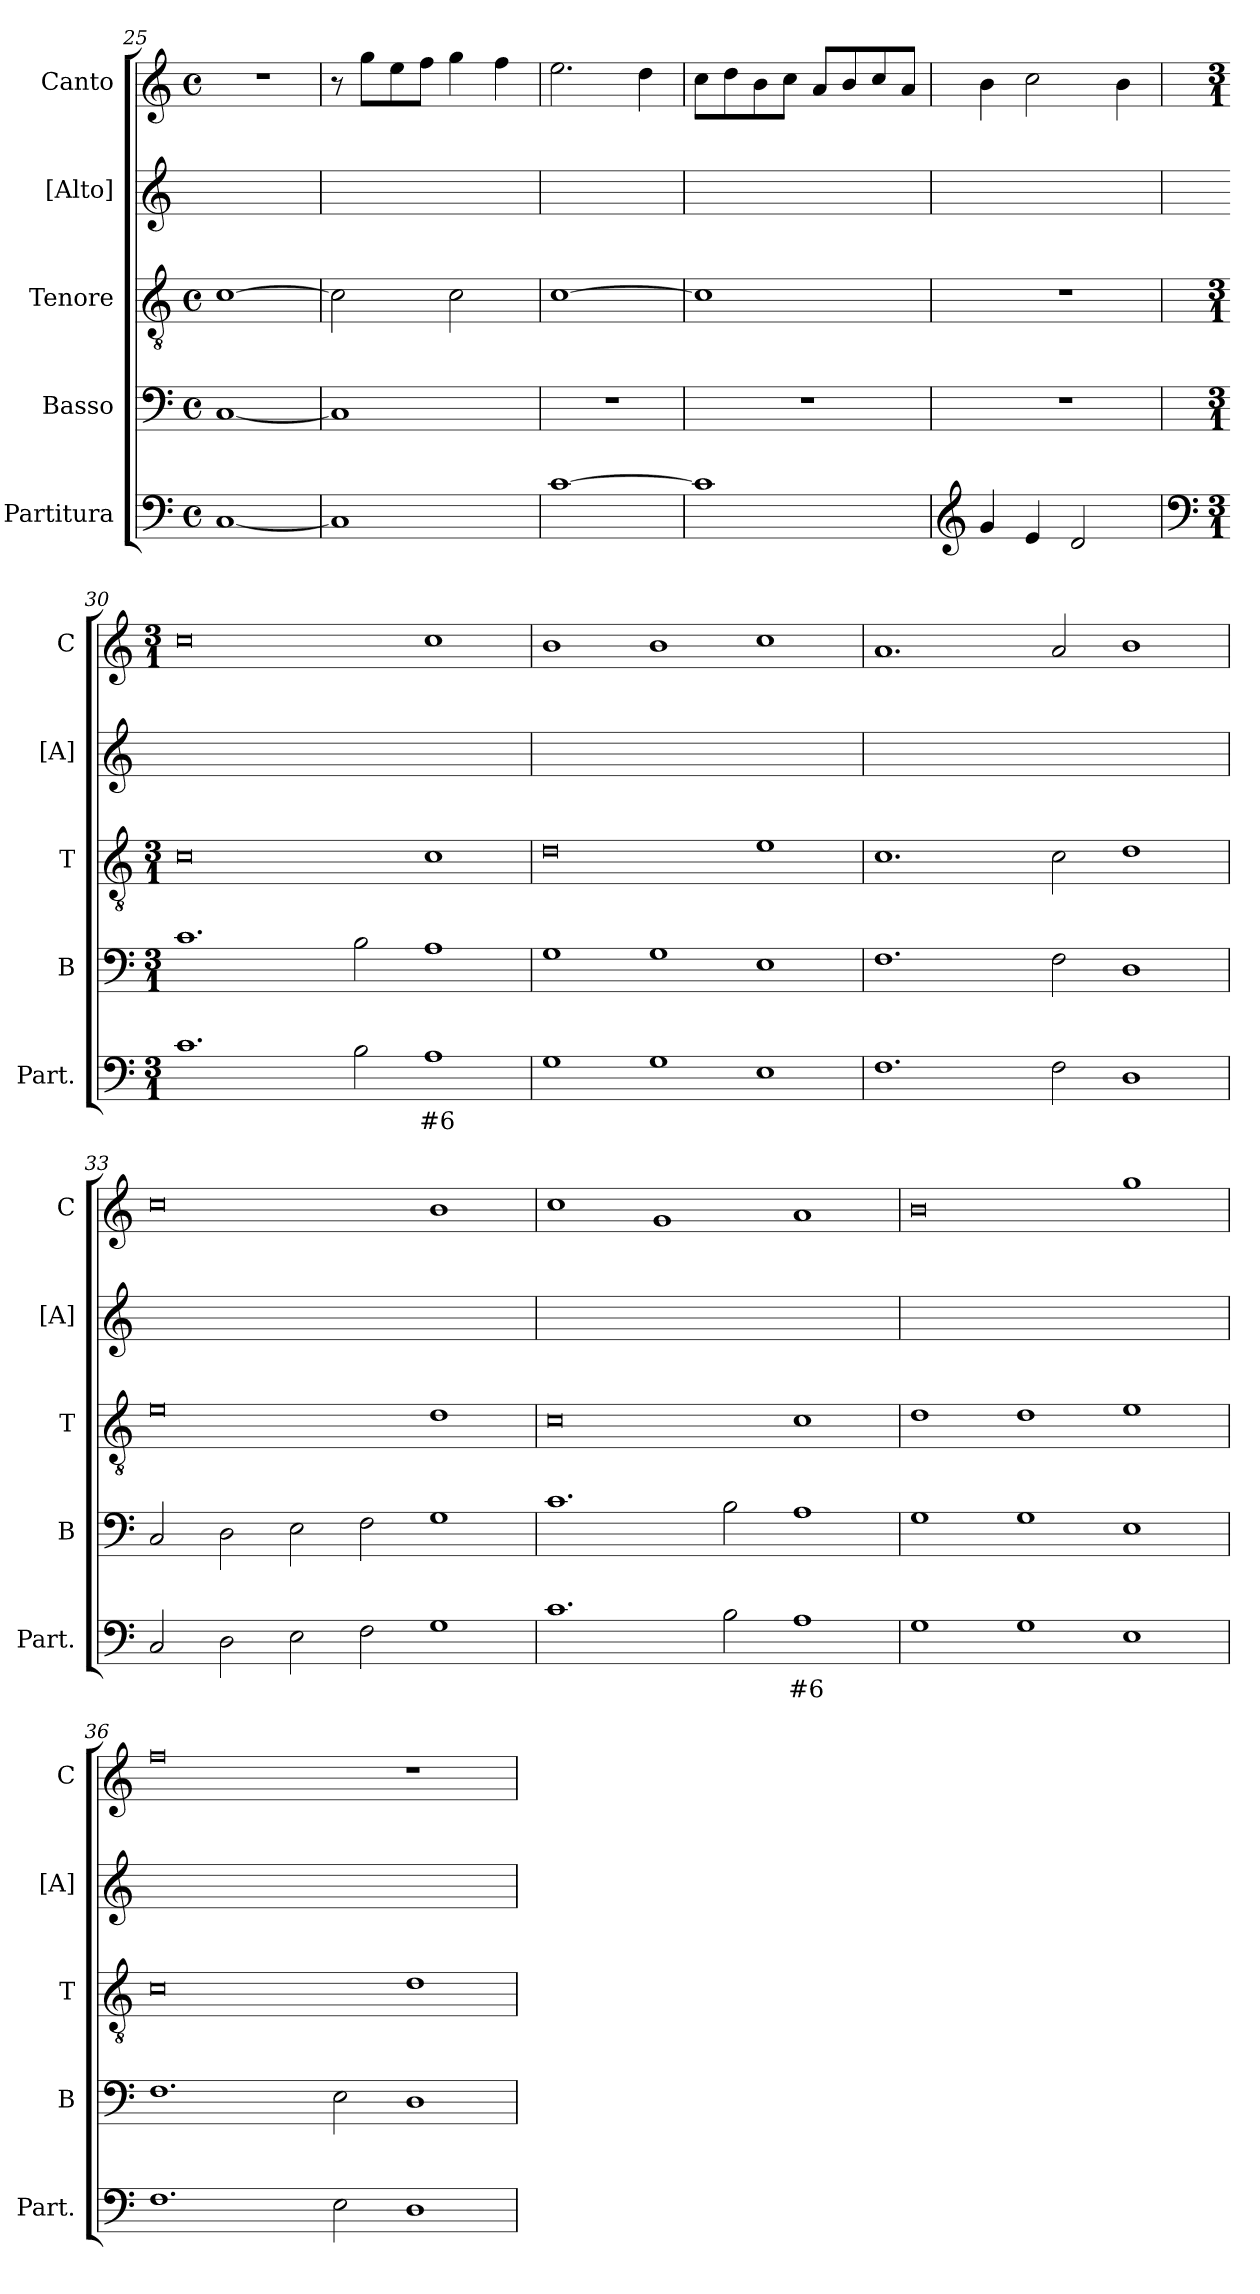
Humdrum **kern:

**kern	**text	**kern	**kern	**kern	**kern
*part5	*part5	*part4	*part3	*part2	*part1
*staff5	*staff5	*staff4	*staff3	*staff2	*staff1
*I"Partitura	*	*I"Basso	*I"Tenore	*I"[Alto]	*I"Canto
*I'Part.	*	*I'B	*I'T	*I'[A]	*I'C
*clefF4	*	*clefF4	*clefGv2	*clefG2	*clefG2
*k[]	*	*k[]	*k[]	*k[]	*k[]
*M4/4	*	*M4/4	*M4/4	*	*M4/4
*met(c)	*	*met(c)	*met(c)	*	*met(c)
=25	=25	=25	=25	=25	=25
[1C	.	[1C	[1c	1ryy	1r
=26	=26	=26	=26	=26	=26
1C]	.	1C]	2c\]	1ryy	8r
.	.	.	.	.	8gg\L
.	.	.	.	.	8ee\
.	.	.	.	.	8ff\J
.	.	.	2c\	.	4gg\
.	.	.	.	.	4ff\
=27	=27	=27	=27	=27	=27
[1c	.	1r	[1c	1ryy	2.ee\
.	.	.	.	.	4dd\
=28	=28	=28	=28	=28	=28
1c]	.	1r	1c]	1ryy	8cc\L
.	.	.	.	.	8dd\
.	.	.	.	.	8b\
.	.	.	.	.	8cc\J
.	.	.	.	.	8a/L
.	.	.	.	.	8b/
.	.	.	.	.	8cc/
.	.	.	.	.	8a/J
=29	=29	=29	=29	=29	=29
*clefG2	*	*	*	*	*
4g/	.	1r	1r	1ryy	4b\
4e/	.	.	.	.	2cc\
2d/	.	.	.	.	.
.	.	.	.	.	4b\
=30	=30	=30	=30	=30	=30
*clefF4	*	*	*	*	*
*M3/1	*	*M3/1	*M3/1	*	*M3/1
*	*	*	*	*	*MM480
1.c	.	1.c	0c	1ryy	0cc
.	.	.	.	0ryy	.
2B\	.	2B\	.	.	.
1A	#6	1A	1c	.	1cc
=31	=31	=31	=31	=31	=31
1G	.	1G	0d	1ryy	1b
1G	.	1G	.	0ryy	1b
1E>	.	1E	1e	.	1cc
=32	=32	=32	=32	=32	=32
1.F	.	1.F	1.c	1ryy	1.a
.	.	.	.	0ryy	.
2F\	.	2F\	2c\	.	2a/
1D>	.	1D	1d	.	1b
=33	=33	=33	=33	=33	=33
2C/	.	2C/	0e	1ryy	0cc
2D\	.	2D\	.	.	.
2E\	.	2E\	.	0ryy	.
2F\	.	2F\	.	.	.
1G	.	1G	1d	.	1b
=34	=34	=34	=34	=34	=34
1.c	.	1.c	0c	1ryy	1cc
.	.	.	.	0ryy	1g
2B\	.	2B\	.	.	.
1A	#6	1A	1c	.	1a
=35	=35	=35	=35	=35	=35
1G	.	1G	1d	1ryy	0b
1G	.	1G	1d	0ryy	.
1E	.	1E	1e	.	1gg
=36	=36	=36	=36	=36	=36
1.F	.	1.F	0c	1ryy	0ff
.	.	.	.	0ryy	.
2E\	.	2E\	.	.	.
1D	.	1D	1d	.	1r
=	=	=	=	=	=
*-	*-	*-	*-	*-	*-
